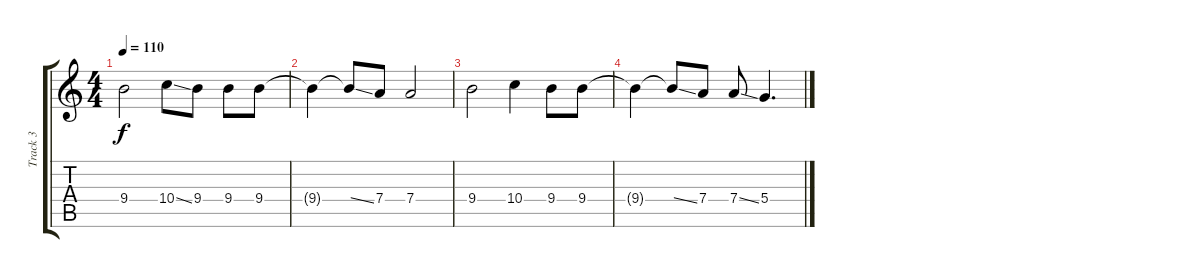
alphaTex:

\track ("Track 3" "Track 3") {instrument distortionguitar}
\staff {score tabs}
\tuning (E4 B3 G3 D3 A2 E2) {hide}
\ts (4 4)
\tempo 110
\clef g2
\ks c
9.4{t}.2{dy f} 10.4{ss}.8 9.4.8 9.4.8 9.4.8 |
9.4{t}.4 9.4{ss t}.8 7.4.8 7.4.2 |
9.4.2 10.4.4 9.4.8 9.4.8 |
9.4{t}.4 9.4{ss t}.8 7.4.8 7.4{ss}.8 5.4.4{d}
